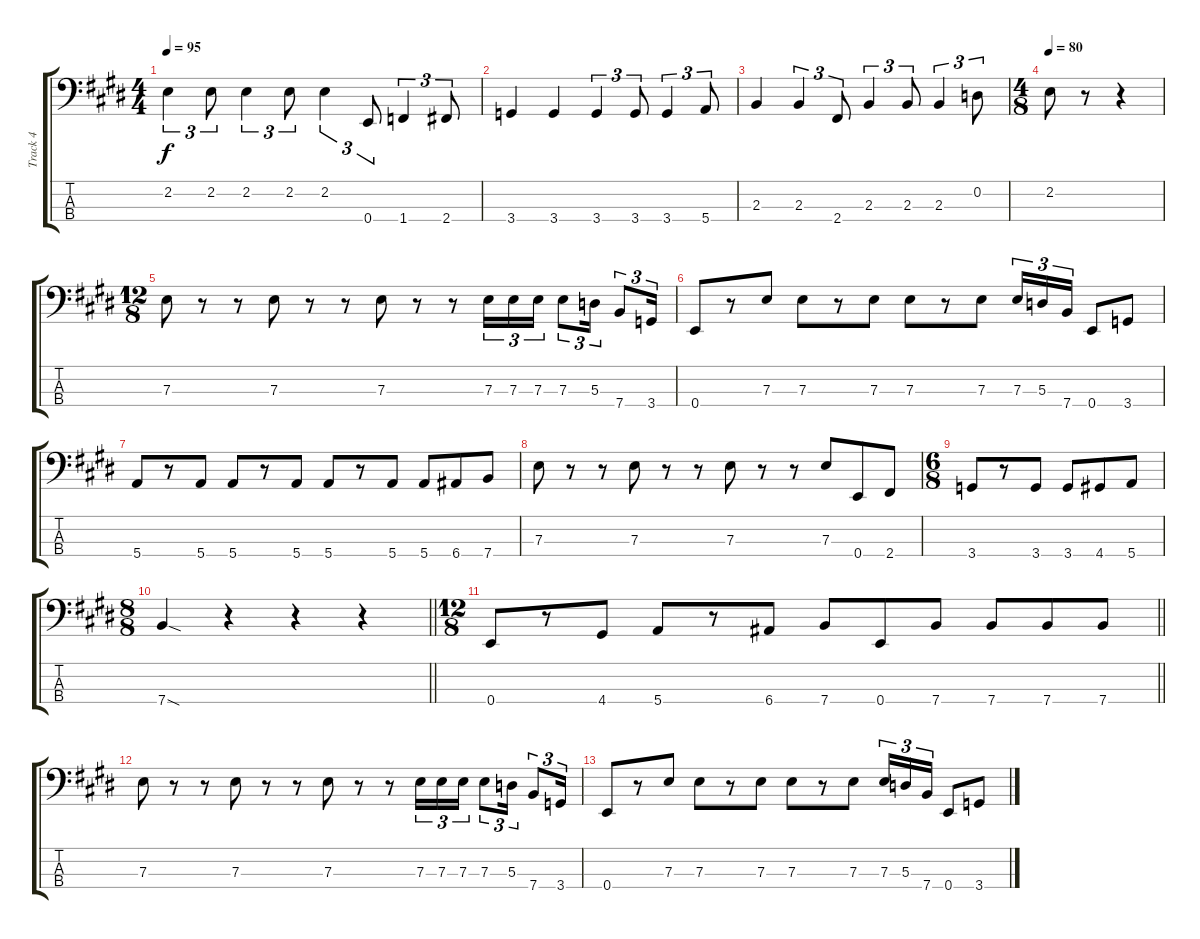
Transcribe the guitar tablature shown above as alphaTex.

\track ("Track 4" "Track 4") {instrument electricbassfinger}
\staff {score tabs}
\tuning (G2 D2 A1 E1) {hide}
\ts (4 4)
\tempo 95
\clef f4
\ks e
2.2.4{tu (3 2) dy f} 2.2.8{tu (3 2)} 2.2.4{tu (3 2)} 2.2.8{tu (3 2)} 2.2.4{tu (3 2)} 0.4.8{tu (3 2)} 1.4.4{tu (3 2)} 2.4.8{tu (3 2)} |
3.4.4 3.4.4 3.4.4{tu (3 2)} 3.4.8{tu (3 2)} 3.4.4{tu (3 2)} 5.4.8{tu (3 2)} |
2.3.4 2.3.4{tu (3 2)} 2.4.8{tu (3 2)} 2.3.4{tu (3 2)} 2.3.8{tu (3 2)} 2.3.4{tu (3 2)} 0.2.8{tu (3 2)} |
\ts (4 8)
\tempo 80
2.2.8 r.8 r.4 |
\ts (12 8)
7.3.8 r.8 r.8 7.3.8 r.8 r.8 7.3.8 r.8 r.8 7.3.16{tu (3 2)} 7.3.16{tu (3 2)} 7.3.16{tu (3 2)} 7.3.8{tu (3 2)} 5.3.16{tu (3 2)} 7.4.8{tu (3 2)} 3.4.16{tu (3 2)} |
0.4.8 r.8 7.3.8 7.3.8 r.8 7.3.8 7.3.8 r.8 7.3.8 7.3.16{tu (3 2)} 5.3.16{tu (3 2)} 7.4.16{tu (3 2)} 0.4.8 3.4.8 |
5.4.8 r.8 5.4.8 5.4.8 r.8 5.4.8 5.4.8 r.8 5.4.8 5.4.8 6.4.8 7.4.8 |
7.3.8 r.8 r.8 7.3.8 r.8 r.8 7.3.8 r.8 r.8 7.3.8 0.4.8 2.4.8 |
\ts (6 8)
3.4.8 r.8 3.4.8 3.4.8 4.4.8 5.4.8 |
\ts (8 8)
\barLineRight lightlight
7.4{sod}.4 r.4 r.4 r.4 |
\ts (12 8)
\barLineRight lightlight
0.4.8 r.8 4.4.8 5.4.8 r.8 6.4.8 7.4.8 0.4.8 7.4.8 7.4.8 7.4.8 7.4.8 |
7.3.8{volume 0} r.8 r.8 7.3.8 r.8 r.8 7.3.8 r.8 r.8 7.3.16{tu (3 2)} 7.3.16{tu (3 2)} 7.3.16{tu (3 2)} 7.3.8{tu (3 2)} 5.3.16{tu (3 2)} 7.4.8{tu (3 2)} 3.4.16{tu (3 2)} |
0.4.8 r.8 7.3.8 7.3.8 r.8 7.3.8 7.3.8 r.8 7.3.8 7.3.16{tu (3 2)} 5.3.16{tu (3 2)} 7.4.16{tu (3 2)} 0.4.8 3.4.8
